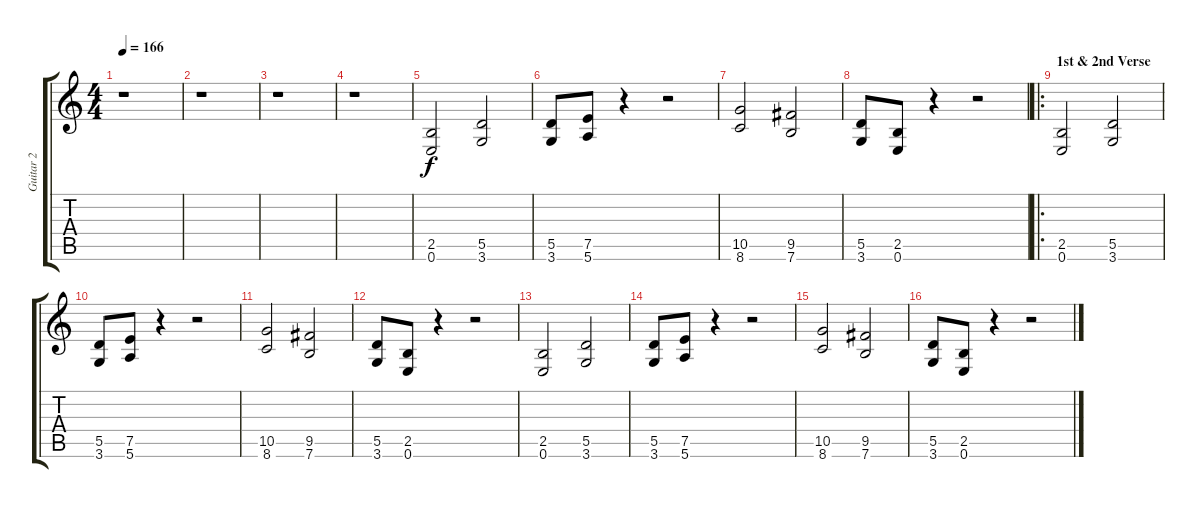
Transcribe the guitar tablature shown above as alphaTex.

\track ("Guitar 2" "Guitar 2") {instrument distortionguitar}
\staff {score tabs}
\tuning (E4 B3 G3 D3 A2 E2) {hide}
\ts (4 4)
\tempo 166
\clef g2
\ks c
r.1{dy f instrument distortionguitar} |
r.1 |
r.1 |
r.1 |
(2.5 0.6).2 (5.5 3.6).2 |
(5.5 3.6).8 (7.5 5.6).8 r.4 r.2 |
(10.5 8.6).2 (9.5 7.6).2 |
(5.5 3.6).8 (2.5 0.6).8 r.4 r.2 |
\ro
\section ("" "1st & 2nd Verse")
(2.5 0.6).2 (5.5 3.6).2 |
(5.5 3.6).8 (7.5 5.6).8 r.4 r.2 |
(10.5 8.6).2 (9.5 7.6).2 |
(5.5 3.6).8 (2.5 0.6).8 r.4 r.2 |
(2.5 0.6).2 (5.5 3.6).2 |
(5.5 3.6).8 (7.5 5.6).8 r.4 r.2 |
(10.5 8.6).2 (9.5 7.6).2 |
(5.5 3.6).8 (2.5 0.6).8 r.4 r.2
